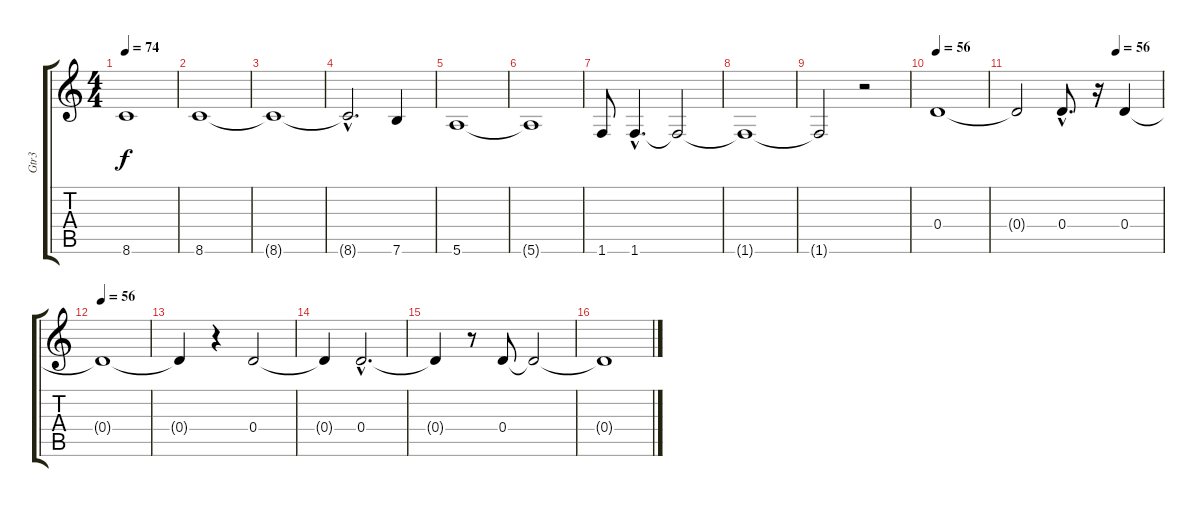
\track ("Gtr3" "Gtr3") {instrument distortionguitar}
\staff {score tabs}
\tuning (E4 B3 G3 D3 A2 E2) {hide}
\ts (4 4)
\tempo 74
\clef g2
\ks c
8.6.1{dy f} |
8.6.1 |
8.6{t}.1 |
8.6{hac t}.2{d} 7.6.4 |
5.6.1 |
5.6{t}.1 |
1.6.8 1.6{hac}.4{d} 1.6{t}.2 |
1.6{t}.1 |
1.6{t}.2 r.2 |
\tempo 56
0.4.1 |
\tempo (56 0.6875)
0.4{t}.2 0.4{hac}.8{d} r.16 0.4.4 |
\tempo 56
0.4{t}.1 |
0.4{t}.4 r.4 0.4.2 |
0.4{t}.4 0.4{hac}.2{d} |
0.4{t}.4 r.8 0.4.8 0.4{t}.2 |
0.4{t}.1
